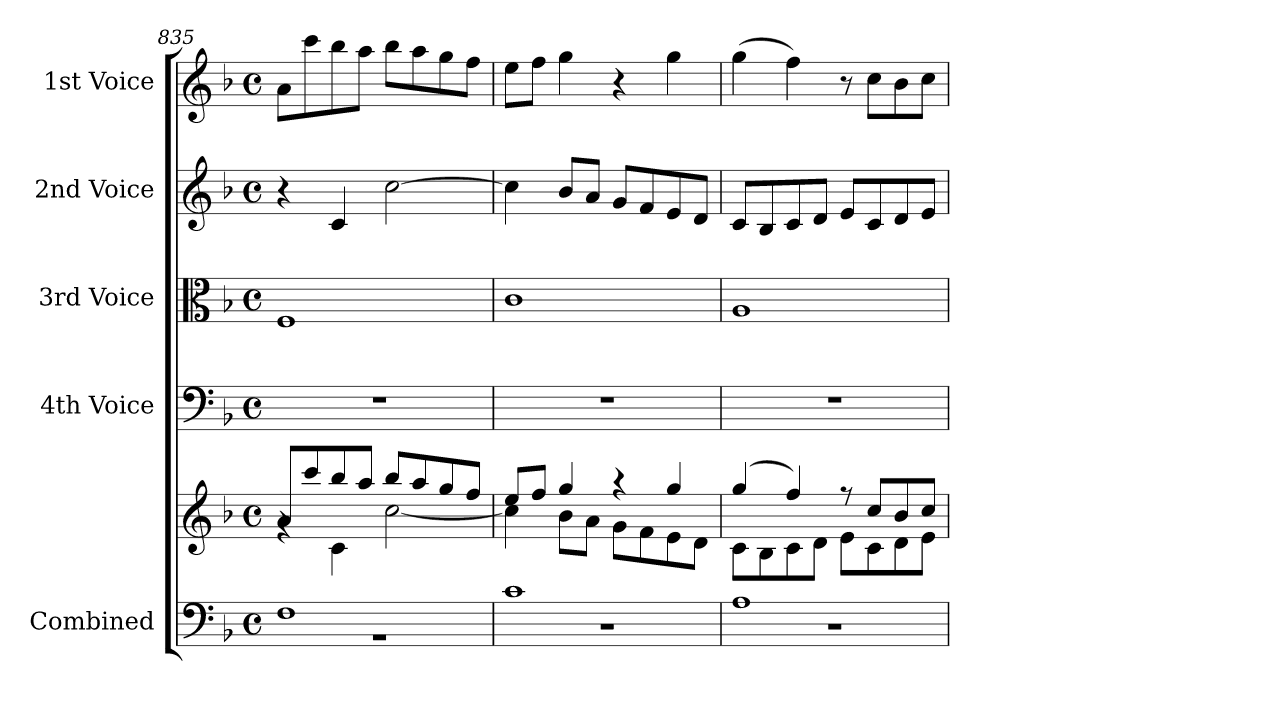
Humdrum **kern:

**kern	**kern	**kern	**kern	**kern	**kern
*part5	*part5	*part4	*part3	*part2	*part1
*staff6	*staff5	*staff4	*staff3	*staff2	*staff1
*I"Combined	*	*I"4th Voice	*I"3rd Voice	*I"2nd Voice	*I"1st Voice
*clefF4	*clefG2	*clefF4	*clefC3	*clefG2	*clefG2
*k[b-]	*k[b-]	*k[b-]	*k[b-]	*k[b-]	*k[b-]
*M4/4	*M4/4	*M4/4	*M4/4	*M4/4	*M4/4
*met(c)	*met(c)	*met(c)	*met(c)	*met(c)	*met(c)
=835	=835	=835	=835	=835	=835
*^	*^	*	*	*	*
1F	1r	8a/L	4rg	1r	1F	4r	8a\L
.	.	8ccc/	.	.	.	.	8ccc\
.	.	8bb-/	4c\	.	.	4c/	8bb-\
.	.	8aa/J	.	.	.	.	8aa\J
.	.	8bb-/L	[2cc\	.	.	[2cc\	8bb-\L
.	.	8aa/	.	.	.	.	8aa\
.	.	8gg/	.	.	.	.	8gg\
.	.	8ff/J	.	.	.	.	8ff\J
!!LO:PB:g=z
=836	=836	=836	=836	=836	=836	=836	=836
1c	1r	8ee/L	4cc\]	1r	1c	4cc\]	8ee\L
.	.	8ff/J	.	.	.	.	8ff\J
.	.	4gg/	8b-\L	.	.	8b-/L	4gg\
.	.	.	8a\J	.	.	8a/J	.
.	.	4r	8g\L	.	.	8g/L	4r
.	.	.	8f\	.	.	8f/	.
.	.	4gg/	8e\	.	.	8e/	4gg\
.	.	.	8d\J	.	.	8d/J	.
=837	=837	=837	=837	=837	=837	=837	=837
1A	1r	(4gg/	8c\L	1r	1A	8c/L	(4gg\
.	.	.	8B-\	.	.	8B-/	.
.	.	4ff/)	8c\	.	.	8c/	4ff\)
.	.	.	8d\J	.	.	8d/J	.
.	.	8r	8e\L	.	.	8e/L	8r
.	.	8cc/L	8c\	.	.	8c/	8cc\L
.	.	8b-/	8d\	.	.	8d/	8b-\
.	.	8cc/J	8e\J	.	.	8e/J	8cc\J
*v	*v	*	*	*	*	*	*
*	*v	*v	*	*	*	*
=	=	=	=	=	=
*-	*-	*-	*-	*-	*-
